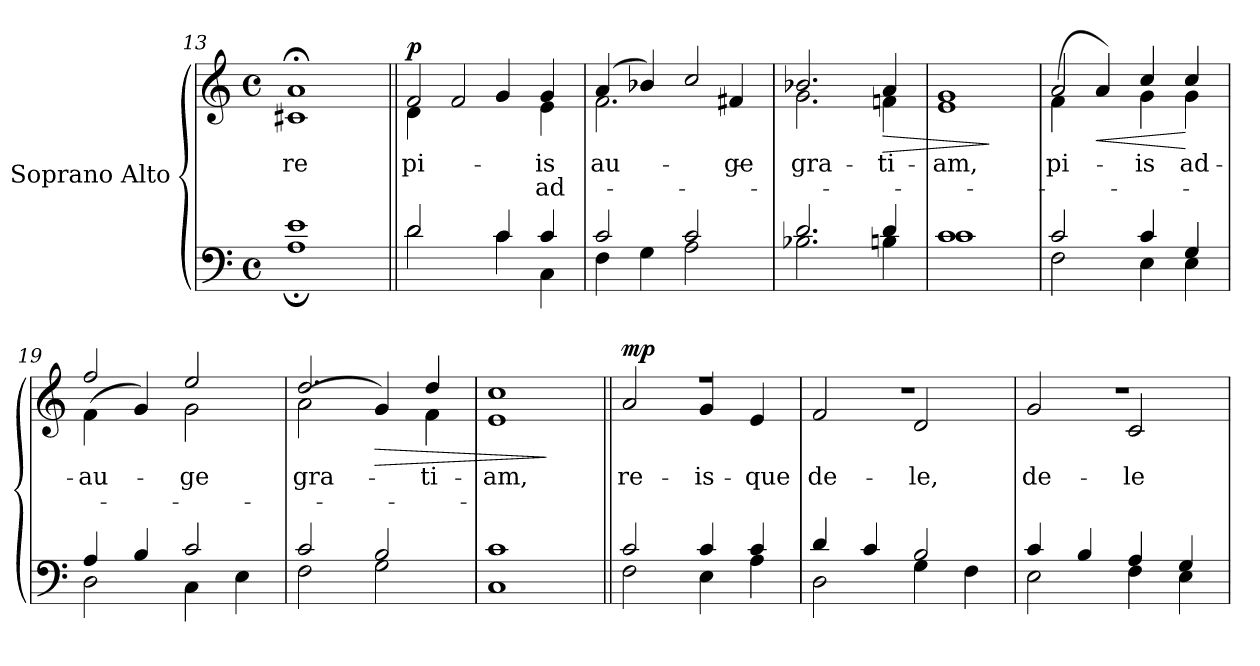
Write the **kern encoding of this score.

**kern	**kern	**text	**text	**dynam
*part1	*part1	*part1	*part1	*part1
*staff2	*staff1	*staff1	*staff1	*staff1/2
*I"Soprano Alto	*	*	*	*
*clefF4	*clefG2	*	*	*
*k[]	*k[]	*	*	*
*C:	*C:	*	*	*
*M4/4	*M4/4	*	*	*
*met(c)	*met(c)	*	*	*
=13	=13	=13	=13	=13
*^	*^	*	*	*
!	!	!	!	!LO:LY:b:color=#000000	!	!
1ei	1A;i	1a;i	1c#Xi	-re	.	.
=14||	=14||	=14||	=14||	=14||	=14||	=14||
!	!	!	!	!LO:LY:b:color=#000000	!	!
2di/	2di\	2fi/	4di\	pi-	.	p
.	.	.	2fi/	.	.	.
4ci/	4ci\	4gi/	.	.	.	.
!	!	!	!	!LO:LY:b:color=#000000	!LO:LY:b:color=#000000	!
4ci/	4Ci\	4gi/	4ei\	-is	ad-	.
=15	=15	=15	=15	=15	=15	=15
!	!	!	!	!LO:LY:b:color=#000000	!	!
2ci/	4Fi\	(4ai/	2.fi\	-au-	.	.
.	4Gi\	4b-Xi/)	.	.	.	.
2ci/	2Ai\	2cci/	.	.	.	.
!	!	!	!	!LO:LY:b:color=#000000	!	!
.	.	.	4f#Xi/	-ge	.	.
=16	=16	=16	=16	=16	=16	=16
!	!	!	!	!LO:LY:b:color=#000000	!	!
2.di/	2.B-Xi\	2.b-Xi/	2.gi\	gra-	.	.
!	!	!	!	!LO:LY:b:color=#000000	!	!LO:HP:b
4di/	4Bni\	4ai/	4fni\	-ti-	.	>
=17	=17	=17	=17	=17	=17	=17
!	!	!	!	!LO:LY:b:color=#000000	!	!
1ci	1ci	1gi	1ei	-am,	.	.
*v	*v	*	*	*	*	*
*	*v	*v	*	*	*
.	.	.	.	]
!!LO:LB:g=z
=18	=18	=18	=18	=18
*^	*	*	*	*
!	!	!	!LO:LY:b:color=#000000	!	!
*	*	*^	*	*	*
2ci/	2Fi\	2ai/	(4fi\	pi-	.	.
!	!	!	!	!	!	!LO:HP:b
.	.	.	4ai/)	.	.	<
!	!	!	!	!LO:LY:b:color=#000000	!	!
4ci/	4Ei\	4cci/	4gi\	-is	.	.
!	!	!	!	!LO:LY:b:color=#000000	!	!
4Gi/	4Ei\	4cci/	4gi\	ad-	.	[
=19	=19	=19	=19	=19	=19	=19
!	!	!	!	!LO:LY:b:color=#000000	!	!
4Ai/	2Di\	2ffi/	(4fi\	-au-	.	.
4Bi/	.	.	4gi/)	.	.	.
!	!	!	!	!LO:LY:b:color=#000000	!	!
2ci/	4Ci\	2eei/	2gi\	-ge	.	.
.	4Ei\	.	.	.	.	.
=20	=20	=20	=20	=20	=20	=20
!	!	!	!	!LO:LY:b:color=#000000	!	!
2ci/	2Fi\	2.ddi/	(2ai\	gra-	.	.
!	!	!	!	!	!	!LO:HP:b
2Bi/	2Gi\	.	4gi/)	.	.	>
!	!	!	!	!LO:LY:b:color=#000000	!	!
.	.	4ddi/	4fi\	-ti-	.	.
=21	=21	=21	=21	=21	=21	=21
!	!	!	!	!LO:LY:b:color=#000000	!	!
1ci	1Ci	1cci	1ei	-am,	.	.
*v	*v	*	*	*	*	*
*	*v	*v	*	*	*
.	.	.	.	]
=22||	=22||	=22||	=22||	=22||
*^	*^	*	*	*
!	!	!	!	!LO:LY:b:color=#000000	!	!
2ci/	2Fi\	1r	2ai/	re-	.	mp
!	!	!	!	!LO:LY:b:color=#000000	!	!
4ci/	4Ei\	.	4gi/	-is-	.	.
!	!	!	!	!LO:LY:b:color=#000000	!	!
4ci/	4Ai\	.	4ei/	-que	.	.
=23	=23	=23	=23	=23	=23	=23
!	!	!	!	!LO:LY:b:color=#000000	!	!
4di/	2Di\	1r	2fi/	de-	.	.
4ci/	.	.	.	.	.	.
!	!	!	!	!LO:LY:b:color=#000000	!	!
2Bi/	4Gi\	.	2di/	-le,	.	.
.	4Fi\	.	.	.	.	.
!!LO:LB:g=z	!!
=24	=24	=24	=24	=24	=24	=24
!	!	!	!	!LO:LY:b:color=#000000	!	!
4ci/	2Ei\	1r	2gi/	de-	.	.
4Bi/	.	.	.	.	.	.
!	!	!	!	!LO:LY:b:color=#000000	!	!
4Ai/	4Fi\	.	2ci/	-le	.	.
4Gi/	4Ei\	.	.	.	.	.
*v	*v	*	*	*	*	*
*	*v	*v	*	*	*
=	=	=	=	=
*-	*-	*-	*-	*-
